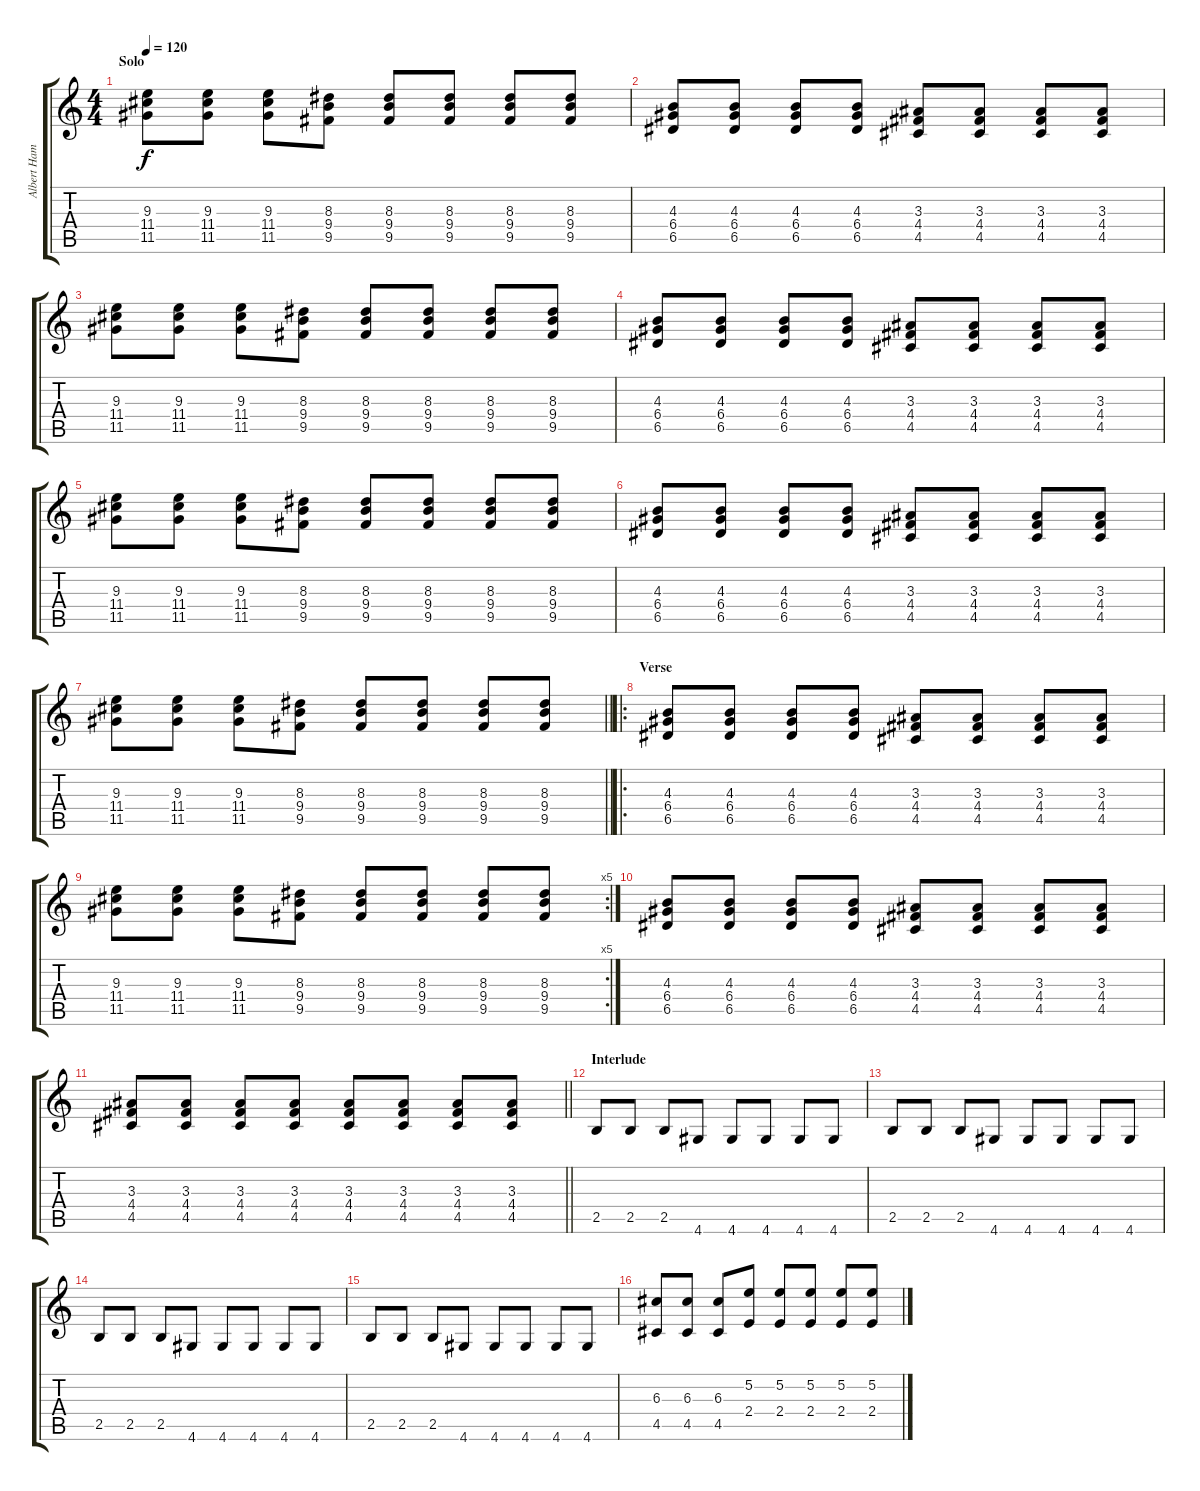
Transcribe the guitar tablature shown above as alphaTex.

\track ("Albert Hammond Jr." "Albert Ham") {instrument overdrivenguitar}
\staff {score tabs}
\tuning (E4 B3 G3 D3 A2 E2) {hide}
\ts (4 4)
\section ("" "Solo")
\tempo 120
\clef g2
\ks c
(9.3 11.4 11.5).8{dy f} (9.3 11.4 11.5).8 (9.3 11.4 11.5).8 (8.3 9.4 9.5).8 (8.3 9.4 9.5).8 (8.3 9.4 9.5).8 (8.3 9.4 9.5).8 (8.3 9.4 9.5).8 |
(4.3 6.4 6.5).8 (4.3 6.4 6.5).8 (4.3 6.4 6.5).8 (4.3 6.4 6.5).8 (3.3 4.4 4.5).8 (3.3 4.4 4.5).8 (3.3 4.4 4.5).8 (3.3 4.4 4.5).8 |
(9.3 11.4 11.5).8 (9.3 11.4 11.5).8 (9.3 11.4 11.5).8 (8.3 9.4 9.5).8 (8.3 9.4 9.5).8 (8.3 9.4 9.5).8 (8.3 9.4 9.5).8 (8.3 9.4 9.5).8 |
(4.3 6.4 6.5).8 (4.3 6.4 6.5).8 (4.3 6.4 6.5).8 (4.3 6.4 6.5).8 (3.3 4.4 4.5).8 (3.3 4.4 4.5).8 (3.3 4.4 4.5).8 (3.3 4.4 4.5).8 |
(9.3 11.4 11.5).8 (9.3 11.4 11.5).8 (9.3 11.4 11.5).8 (8.3 9.4 9.5).8 (8.3 9.4 9.5).8 (8.3 9.4 9.5).8 (8.3 9.4 9.5).8 (8.3 9.4 9.5).8 |
(4.3 6.4 6.5).8 (4.3 6.4 6.5).8 (4.3 6.4 6.5).8 (4.3 6.4 6.5).8 (3.3 4.4 4.5).8 (3.3 4.4 4.5).8 (3.3 4.4 4.5).8 (3.3 4.4 4.5).8 |
\barLineRight lightlight
(9.3 11.4 11.5).8 (9.3 11.4 11.5).8 (9.3 11.4 11.5).8 (8.3 9.4 9.5).8 (8.3 9.4 9.5).8 (8.3 9.4 9.5).8 (8.3 9.4 9.5).8 (8.3 9.4 9.5).8 |
\ro
\section ("" "Verse")
(4.3 6.4 6.5).8 (4.3 6.4 6.5).8 (4.3 6.4 6.5).8 (4.3 6.4 6.5).8 (3.3 4.4 4.5).8 (3.3 4.4 4.5).8 (3.3 4.4 4.5).8 (3.3 4.4 4.5).8 |
\rc 5
(9.3 11.4 11.5).8 (9.3 11.4 11.5).8 (9.3 11.4 11.5).8 (8.3 9.4 9.5).8 (8.3 9.4 9.5).8 (8.3 9.4 9.5).8 (8.3 9.4 9.5).8 (8.3 9.4 9.5).8 |
(4.3 6.4 6.5).8 (4.3 6.4 6.5).8 (4.3 6.4 6.5).8 (4.3 6.4 6.5).8 (3.3 4.4 4.5).8 (3.3 4.4 4.5).8 (3.3 4.4 4.5).8 (3.3 4.4 4.5).8 |
\barLineRight lightlight
(3.3 4.4 4.5).8 (3.3 4.4 4.5).8 (3.3 4.4 4.5).8 (3.3 4.4 4.5).8 (3.3 4.4 4.5).8 (3.3 4.4 4.5).8 (3.3 4.4 4.5).8 (3.3 4.4 4.5).8 |
\section ("" "Interlude")
2.5.8 2.5.8 2.5.8 4.6.8 4.6.8 4.6.8 4.6.8 4.6.8 |
2.5.8 2.5.8 2.5.8 4.6.8 4.6.8 4.6.8 4.6.8 4.6.8 |
2.5.8 2.5.8 2.5.8 4.6.8 4.6.8 4.6.8 4.6.8 4.6.8 |
2.5.8 2.5.8 2.5.8 4.6.8 4.6.8 4.6.8 4.6.8 4.6.8 |
(6.3 4.5).8 (6.3 4.5).8 (6.3 4.5).8 (5.2 2.4).8 (5.2 2.4).8 (5.2 2.4).8 (5.2 2.4).8 (5.2 2.4).8
